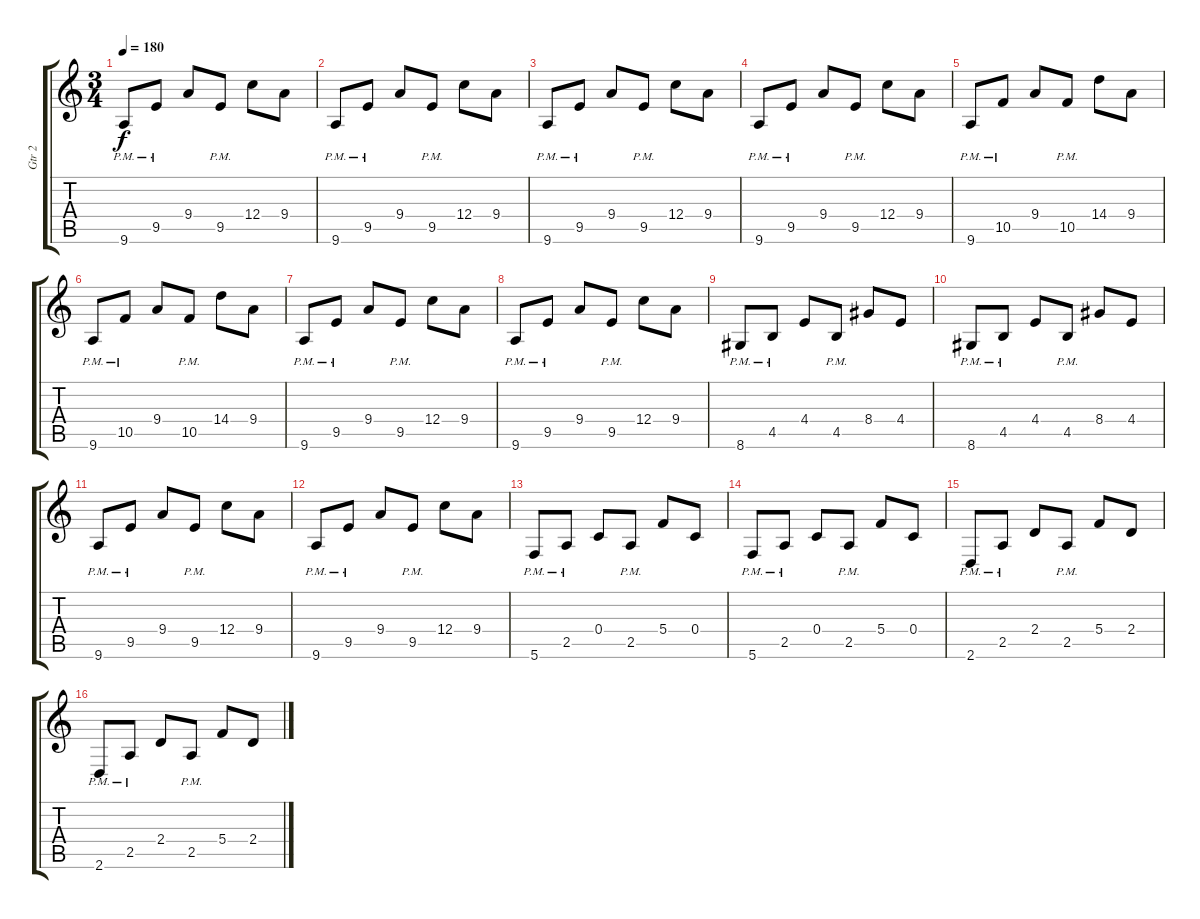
\track ("Gtr 2" "Gtr 2") {instrument overdrivenguitar}
\staff {score tabs}
\tuning (D4 A3 F3 C3 G2 C2) {hide}
\ts (3 4)
\tempo 180
\clef g2
\ks c
9.6{pm}.8{dy f} 9.5{pm}.8 9.4.8 9.5{pm}.8 12.4.8 9.4.8 |
9.6{pm}.8 9.5{pm}.8 9.4.8 9.5{pm}.8 12.4.8 9.4.8 |
9.6{pm}.8 9.5{pm}.8 9.4.8 9.5{pm}.8 12.4.8 9.4.8 |
9.6{pm}.8 9.5{pm}.8 9.4.8 9.5{pm}.8 12.4.8 9.4.8 |
9.6{pm}.8 10.5{pm}.8 9.4.8 10.5{pm}.8 14.4.8 9.4.8 |
9.6{pm}.8 10.5{pm}.8 9.4.8 10.5{pm}.8 14.4.8 9.4.8 |
9.6{pm}.8 9.5{pm}.8 9.4.8 9.5{pm}.8 12.4.8 9.4.8 |
9.6{pm}.8 9.5{pm}.8 9.4.8 9.5{pm}.8 12.4.8 9.4.8 |
8.6{pm}.8 4.5{pm}.8 4.4.8 4.5{pm}.8 8.4.8 4.4.8 |
8.6{pm}.8 4.5{pm}.8 4.4.8 4.5{pm}.8 8.4.8 4.4.8 |
9.6{pm}.8 9.5{pm}.8 9.4.8 9.5{pm}.8 12.4.8 9.4.8 |
9.6{pm}.8 9.5{pm}.8 9.4.8 9.5{pm}.8 12.4.8 9.4.8 |
5.6{pm}.8 2.5{pm}.8 0.4.8 2.5{pm}.8 5.4.8 0.4.8 |
5.6{pm}.8 2.5{pm}.8 0.4.8 2.5{pm}.8 5.4.8 0.4.8 |
2.6{pm}.8 2.5{pm}.8 2.4.8 2.5{pm}.8 5.4.8 2.4.8 |
2.6{pm}.8 2.5{pm}.8 2.4.8 2.5{pm}.8 5.4.8 2.4.8
